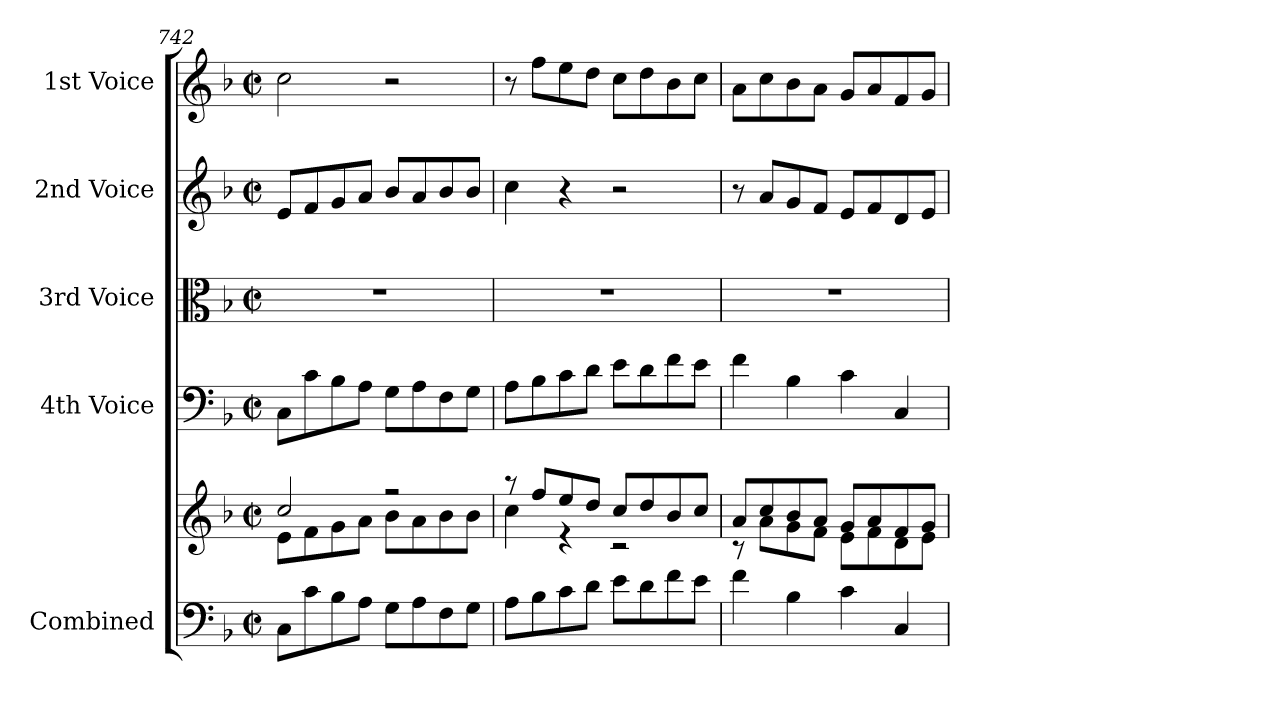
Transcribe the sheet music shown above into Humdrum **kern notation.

**kern	**kern	**kern	**kern	**kern	**kern
*part5	*part5	*part4	*part3	*part2	*part1
*staff6	*staff5	*staff4	*staff3	*staff2	*staff1
*I"Combined	*	*I"4th Voice	*I"3rd Voice	*I"2nd Voice	*I"1st Voice
*clefF4	*clefG2	*clefF4	*clefC3	*clefG2	*clefG2
*k[b-]	*k[b-]	*k[b-]	*k[b-]	*k[b-]	*k[b-]
*M2/2	*M2/2	*M2/2	*M2/2	*M2/2	*M2/2
*met(c|)	*met(c|)	*met(c|)	*met(c|)	*met(c|)	*met(c|)
=742	=742	=742	=742	=742	=742
*	*^	*	*	*	*
8C\L	2cc/	8e\L	8C\L	1r	8e/L	2cc\
8c\	.	8f\	8c\	.	8f/	.
8B-\	.	8g\	8B-\	.	8g/	.
8A\J	.	8a\J	8A\J	.	8a/J	.
8G\L	2r	8b-\L	8G\L	.	8b-/L	2r
8A\	.	8a\	8A\	.	8a/	.
8F\	.	8b-\	8F\	.	8b-/	.
8G\J	.	8b-\J	8G\J	.	8b-/J	.
=743	=743	=743	=743	=743	=743	=743
8A\L	8r	4cc\	8A\L	1r	4cc\	8r
8B-\	8ff/L	.	8B-\	.	.	8ff\L
8c\	8ee/	4r	8c\	.	4r	8ee\
8d\J	8dd/J	.	8d\J	.	.	8dd\J
8e\L	8cc/L	2r	8e\L	.	2r	8cc\L
8d\	8dd/	.	8d\	.	.	8dd\
8f\	8b-/	.	8f\	.	.	8b-\
8e\J	8cc/J	.	8e\J	.	.	8cc\J
!!LO:LB:g=z
=744	=744	=744	=744	=744	=744	=744
4f\	8a/L	8r	4f\	1r	8r	8a\L
.	8cc/	8a\L	.	.	8a/L	8cc\
4B-\	8b-/	8g\	4B-\	.	8g/	8b-\
.	8a/J	8f\J	.	.	8f/J	8a\J
4c\	8g/L	8e\L	4c\	.	8e/L	8g/L
.	8a/	8f\	.	.	8f/	8a/
4C/	8f/	8d\	4C/	.	8d/	8f/
.	8g/J	8e\J	.	.	8e/J	8g/J
*	*v	*v	*	*	*	*
=	=	=	=	=	=
*-	*-	*-	*-	*-	*-
